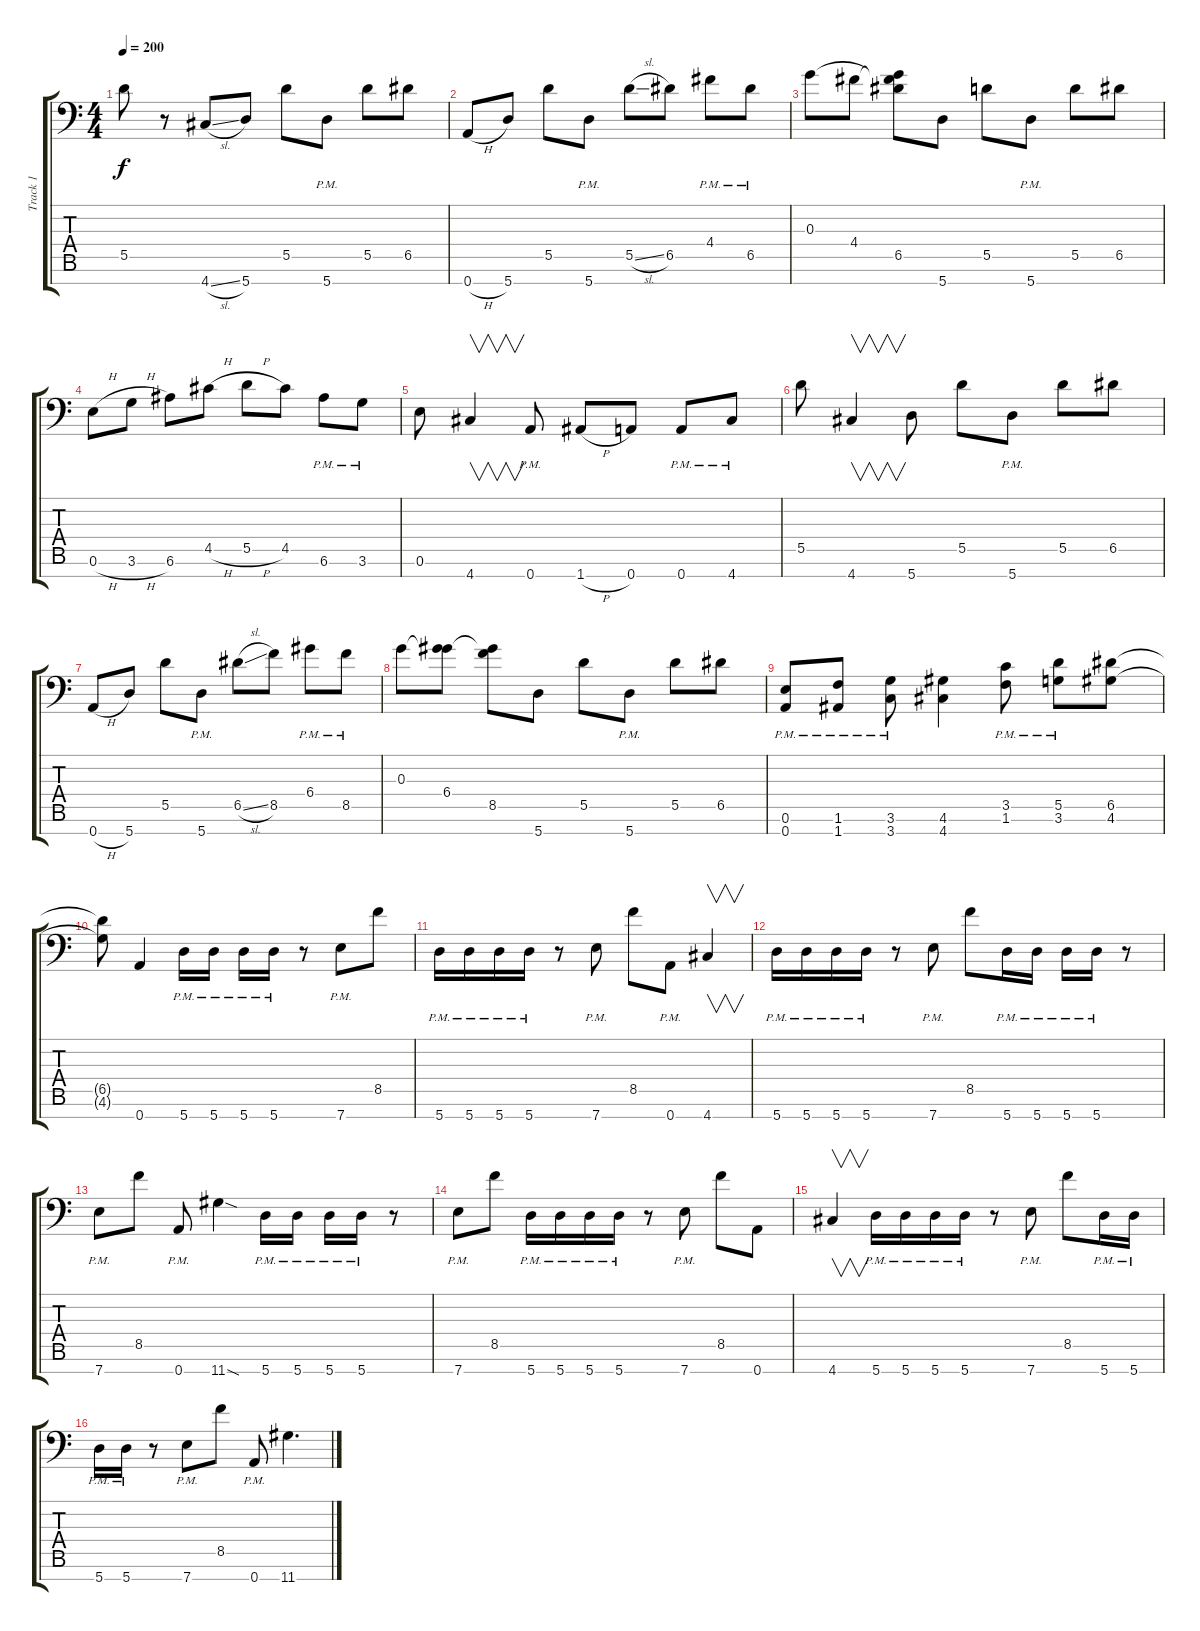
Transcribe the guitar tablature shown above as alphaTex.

\track ("Track 1" "Track 1") {instrument overdrivenguitar}
\staff {score tabs}
\tuning (E4 B3 G3 D3 A2 E2 A1) {hide}
\ts (4 4)
\tempo 200
\clef f4
\ks c
5.5.8{dy f} r.8 4.7{sl}.8 5.7.8 5.5.8 5.7{pm}.8 5.5.8 6.5.8 |
0.7{h}.8 5.7.8 5.5.8 5.7{pm}.8 5.5{sl}.8 6.5.8 4.4{pm}.8 6.5{pm}.8 |
0.3.8 4.4.8 (0.3{t} 4.4{t} 6.5).8 5.7.8 5.5.8 5.7{pm}.8 5.5.8 6.5.8 |
0.6{h}.8 3.6{h}.8 6.6.8 4.5{h}.8 5.5{h}.8 4.5.8 6.6{pm}.8 3.6{pm}.8 |
0.6.8 4.7.4{v} 0.7{pm}.8 1.7{h}.8 0.7.8 0.7{pm}.8 4.7{pm}.8 |
5.5.8 4.7.4{v} 5.7.8 5.5.8 5.7{pm}.8 5.5.8 6.5.8 |
0.7{h}.8 5.7.8 5.5.8 5.7{pm}.8 6.5{sl}.8 8.5.8 6.4{pm}.8 8.5{pm}.8 |
0.3.8 (0.3{t} 6.4).8 (6.4{t} 8.5).8 5.7.8 5.5.8 5.7{pm}.8 5.5.8 6.5.8 |
(0.6{pm} 0.7{pm}).8 (1.6{pm} 1.7{pm}).8 (3.6{pm} 3.7{pm}).8 (4.6 4.7).4 (3.5{pm} 1.6{pm}).8 (5.5{pm} 3.6{pm}).8 (6.5 4.6).8 |
(6.5{t} 4.6{t}).8 0.7.4 5.7{pm}.16 5.7{pm}.16 5.7{pm}.16 5.7{pm}.16 r.8 7.7{pm}.8 8.5.8 |
5.7{pm}.16 5.7{pm}.16 5.7{pm}.16 5.7{pm}.16 r.8 7.7{pm}.8 8.5.8 0.7{pm}.8 4.7.4{v} |
5.7{pm}.16 5.7{pm}.16 5.7{pm}.16 5.7{pm}.16 r.8 7.7{pm}.8 8.5.8 5.7{pm}.16 5.7{pm}.16 5.7{pm}.16 5.7{pm}.16 r.8 |
7.7{pm}.8 8.5.8 0.7{pm}.8 11.7{sod}.4 5.7{pm}.16 5.7{pm}.16 5.7{pm}.16 5.7{pm}.16 r.8 |
7.7{pm}.8 8.5.8 5.7{pm}.16 5.7{pm}.16 5.7{pm}.16 5.7{pm}.16 r.8 7.7{pm}.8 8.5.8 0.7.8 |
4.7.4{v} 5.7{pm}.16 5.7{pm}.16 5.7{pm}.16 5.7{pm}.16 r.8 7.7{pm}.8 8.5.8 5.7{pm}.16 5.7{pm}.16 |
5.7{pm}.16 5.7{pm}.16 r.8 7.7{pm}.8 8.5.8 0.7{pm}.8 11.7.4{d}
